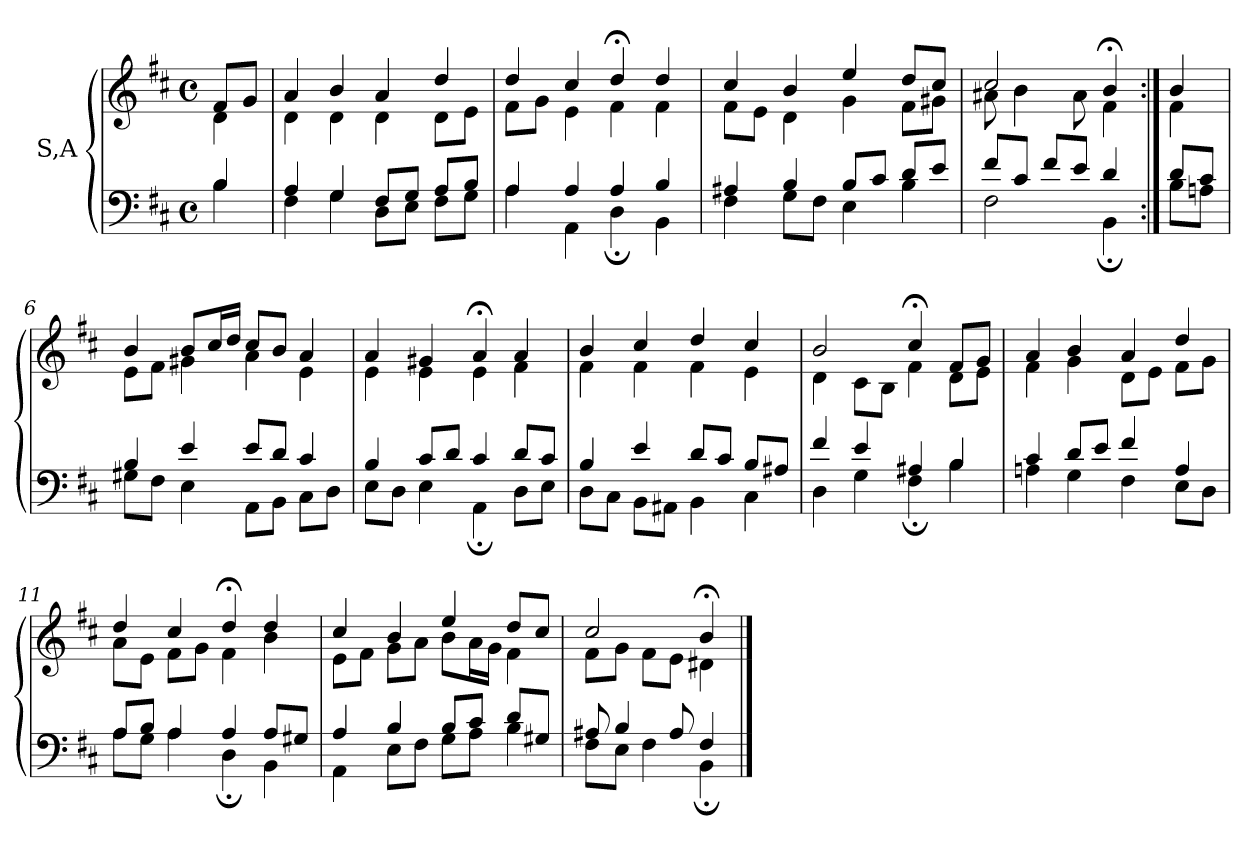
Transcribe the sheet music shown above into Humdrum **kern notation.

**kern	**kern
*part1	*part1
*staff2	*staff1
*I"S,A	*
!!LO:PB:g=z
*clefF4	*clefG2
*k[f#c#]	*k[f#c#]
*M4/4	*M4/4
*met(c)	*met(c)
=	=
*^	*^
4B	4B	8f#L	4d
.	.	8gJ	.
=1	=1	=1	=1
4A	4F#	4a	4d
4G	4G	4b	4d
8F#L	8DL	4a	4d
8GJ	8EJ	.	.
8AL	8F#L	4dd	8dL
8BJ	8GJ	.	8eJ
=2	=2	=2	=2
4A	4A	4dd	8f#L
.	.	.	8gJ
4A	4AA	4cc#	4e
4A	4D;	4dd;<	4f#
4B	4BB	4dd	4f#
=3	=3	=3	=3
4A#X	4F#	4cc#	8f#L
.	.	.	8eJ
4B	8GL	4b	4d
.	8F#J	.	.
8BL	4E	4ee	4g
8c#J	.	.	.
8dL	4B	8ddL	8f#L
8eJ	.	8cc#J	8g#XJ
=1775	=1775	=1775	=1775
8f#L	2F#	2cc#	8a#X
8c#J	.	.	4b
8f#L	.	.	.
8eJ	.	.	8a#
4d	4BB;	4b;<	4f#
!!LO:LB:g=z	!!
=1776:|!	=1776:|!	=1776:|!	=1776:|!
8dL	8BL	4b	4f#
8c#J	8AnJ	.	.
=6	=6	=6	=6
4B	8G#XL	4b	8eL
.	8F#J	.	8f#J
4e	4E	8bL	4g#X
.	.	16cc#L	.
.	.	16ddJJ	.
8eL	8AAL	8cc#L	4a
8dJ	8BBJ	8bJ	.
4c#	8C#L	4a	4e
.	8DJ	.	.
=7	=7	=7	=7
4B	8EL	4a	4e
.	8DJ	.	.
8c#L	4E	4g#X	4e
8dJ	.	.	.
4c#	4AA;	4a;<	4e
8dL	8DL	4a	4f#
8c#J	8EJ	.	.
=8	=8	=8	=8
4B	8DL	4b	4f#
.	8C#J	.	.
4e	8BBL	4cc#	4f#
.	8AA#XJ	.	.
8dL	4BB	4dd	4f#
8c#J	.	.	.
8BL	4C#	4cc#	4e
8A#XJ	.	.	.
=9	=9	=9	=9
4f#	4D	2b	4d
4e	4G	.	8c#L
.	.	.	8BJ
4A#X	4F#;	4cc#;<	4f#
4B	4B	8f#L	8dL
.	.	8gJ	8eJ
!!LO:LB:g=z	!!
=10	=10	=10	=10
4c#	4An	4a	4f#
8dL	4G	4b	4g
8eJ	.	.	.
4f#	4F#	4a	8dL
.	.	.	8eJ
4A	8EL	4dd	8f#L
.	8DJ	.	8gJ
=11	=11	=11	=11
8AL	8AL	4dd	8aL
8BJ	8GJ	.	8eJ
4A	4A	4cc#	8f#L
.	.	.	8gJ
4A	4D;	4dd;<	4f#
8AL	4BB	4dd	4b
8G#XJ	.	.	.
=12	=12	=12	=12
4A	4AA	4cc#	8eL
.	.	.	8f#J
4B	8EL	4b	8gL
.	8F#J	.	8aJ
8BL	8GL	4ee	8bL
8c#J	8AJ	.	16aL
.	.	.	16gJJ
8dL	4B	8ddL	4f#
8G#XJ	.	8cc#J	.
=13	=13	=13	=13
8A#X	8F#L	2cc#	8f#L
4B	8EJ	.	8gJ
.	4F#	.	8f#L
8A#	.	.	8eJ
4F#	4BB;	4b;<	4d#X
*v	*v	*	*
*	*v	*v
==	==
*-	*-
